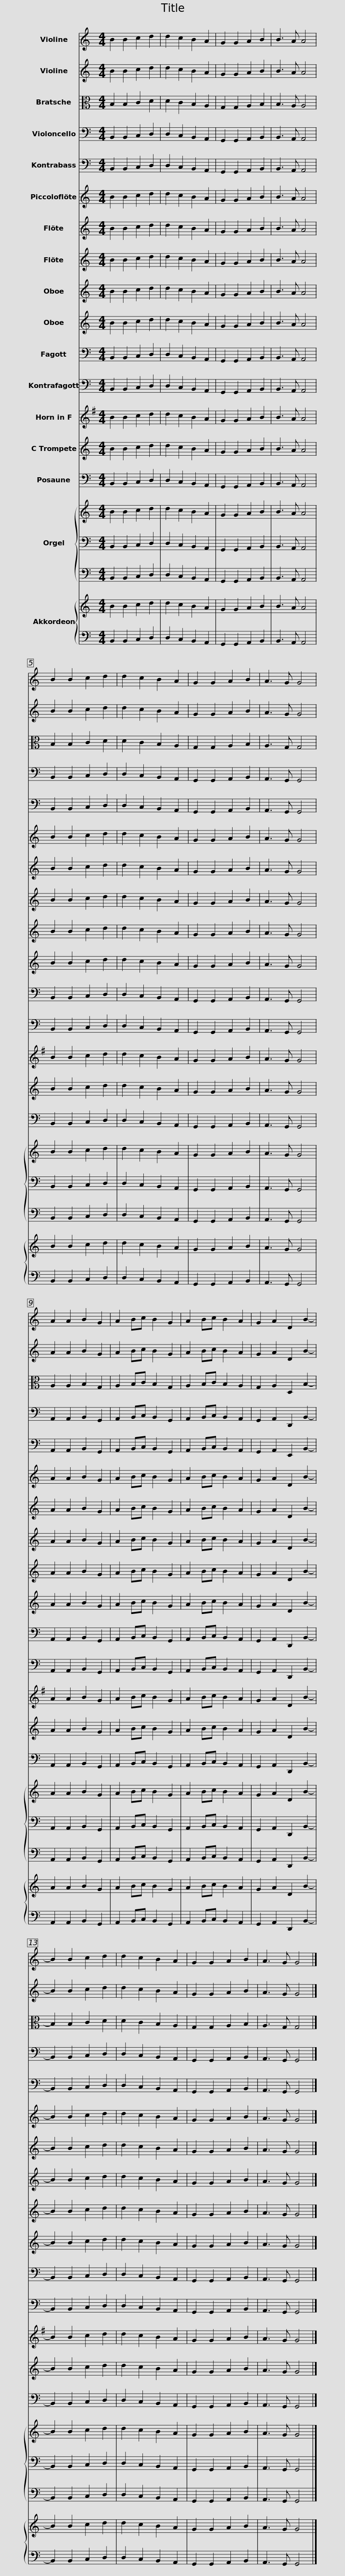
X:1
%%score 1 2 3 4 5 6 7 8 9 10 11 12 13 14 15 { 16 | 17 | 18 } { 19 | 20 }
L:1/8
M:4/4
I:linebreak $
K:C
V:1 treble
V:2 treble
V:3 alto
V:4 bass
V:5 bass transpose=-12
V:6 treble transpose=12
V:7 treble
V:8 treble
V:9 treble
V:10 treble
V:11 bass
V:12 bass transpose=-12
V:13 treble transpose=-7
V:14 treble
V:15 bass
V:16 treble
V:17 bass
V:18 bass
V:19 treble
V:20 bass
V:1
 B2 B2 c2 d2 | d2 c2 B2 A2 | G2 G2 A2 B2 | B3 A A4 | B2 B2 c2 d2 | %5
 d2 c2 B2 A2 | G2 G2 A2 B2 | A3 G G4 |$ A2 A2 B2 G2 | A2 Bc B2 G2 | %10
 A2 Bc B2 A2 | G2 A2 D2 B2- | B2 B2 c2 d2 | d2 c2 B2 A2 | G2 G2 A2 B2 | %15
 A3 G G4 |] %16
V:2
 B2 B2 c2 d2 | d2 c2 B2 A2 | G2 G2 A2 B2 | B3 A A4 | B2 B2 c2 d2 | %5
 d2 c2 B2 A2 | G2 G2 A2 B2 | A3 G G4 |$ A2 A2 B2 G2 | A2 Bc B2 G2 | %10
 A2 Bc B2 A2 | G2 A2 D2 B2- | B2 B2 c2 d2 | d2 c2 B2 A2 | G2 G2 A2 B2 | %15
 A3 G G4 |] %16
V:3
 B,2 B,2 C2 D2 | D2 C2 B,2 A,2 | G,2 G,2 A,2 B,2 | B,3 A, A,4 | B,2 B,2 C2 D2 | %5
 D2 C2 B,2 A,2 | G,2 G,2 A,2 B,2 | A,3 G, G,4 |$ A,2 A,2 B,2 G,2 | A,2 B,C B,2 G,2 | %10
 A,2 B,C B,2 A,2 | G,2 A,2 D,2 B,2- | B,2 B,2 C2 D2 | D2 C2 B,2 A,2 | G,2 G,2 A,2 B,2 | %15
 A,3 G, G,4 |] %16
V:4
 B,,2 B,,2 C,2 D,2 | D,2 C,2 B,,2 A,,2 | G,,2 G,,2 A,,2 B,,2 | B,,3 A,, A,,4 | B,,2 B,,2 C,2 D,2 | %5
 D,2 C,2 B,,2 A,,2 | G,,2 G,,2 A,,2 B,,2 | A,,3 G,, G,,4 |$ A,,2 A,,2 B,,2 G,,2 | A,,2 B,,C, B,,2 G,,2 | %10
 A,,2 B,,C, B,,2 A,,2 | G,,2 A,,2 D,,2 B,,2- | B,,2 B,,2 C,2 D,2 | D,2 C,2 B,,2 A,,2 | G,,2 G,,2 A,,2 B,,2 | %15
 A,,3 G,, G,,4 |] %16
V:5
 B,,2 B,,2 C,2 D,2 | D,2 C,2 B,,2 A,,2 | G,,2 G,,2 A,,2 B,,2 | B,,3 A,, A,,4 | B,,2 B,,2 C,2 D,2 | %5
 D,2 C,2 B,,2 A,,2 | G,,2 G,,2 A,,2 B,,2 | A,,3 G,, G,,4 |$ A,,2 A,,2 B,,2 G,,2 | A,,2 B,,C, B,,2 G,,2 | %10
 A,,2 B,,C, B,,2 A,,2 | G,,2 A,,2 E,,2 B,,2- | B,,2 B,,2 C,2 D,2 | D,2 C,2 B,,2 A,,2 | G,,2 G,,2 A,,2 B,,2 | %15
 A,,3 G,, G,,4 |] %16
V:6
 B2 B2 c2 d2 | d2 c2 B2 A2 | G2 G2 A2 B2 | B3 A A4 | B2 B2 c2 d2 | %5
 d2 c2 B2 A2 | G2 G2 A2 B2 | A3 G G4 |$ A2 A2 B2 G2 | A2 Bc B2 G2 | %10
 A2 Bc B2 A2 | G2 A2 D2 B2- | B2 B2 c2 d2 | d2 c2 B2 A2 | G2 G2 A2 B2 | %15
 A3 G G4 |] %16
V:7
 B2 B2 c2 d2 | d2 c2 B2 A2 | G2 G2 A2 B2 | B3 A A4 | B2 B2 c2 d2 | %5
 d2 c2 B2 A2 | G2 G2 A2 B2 | A3 G G4 |$ A2 A2 B2 G2 | A2 Bc B2 G2 | %10
 A2 Bc B2 A2 | G2 A2 D2 B2- | B2 B2 c2 d2 | d2 c2 B2 A2 | G2 G2 A2 B2 | %15
 A3 G G4 |] %16
V:8
 B2 B2 c2 d2 | d2 c2 B2 A2 | G2 G2 A2 B2 | B3 A A4 | B2 B2 c2 d2 | %5
 d2 c2 B2 A2 | G2 G2 A2 B2 | A3 G G4 |$ A2 A2 B2 G2 | A2 Bc B2 G2 | %10
 A2 Bc B2 A2 | G2 A2 D2 B2- | B2 B2 c2 d2 | d2 c2 B2 A2 | G2 G2 A2 B2 | %15
 A3 G G4 |] %16
V:9
 B2 B2 c2 d2 | d2 c2 B2 A2 | G2 G2 A2 B2 | B3 A A4 | B2 B2 c2 d2 | %5
 d2 c2 B2 A2 | G2 G2 A2 B2 | A3 G G4 |$ A2 A2 B2 G2 | A2 Bc B2 G2 | %10
 A2 Bc B2 A2 | G2 A2 D2 B2- | B2 B2 c2 d2 | d2 c2 B2 A2 | G2 G2 A2 B2 | %15
 A3 G G4 |] %16
V:10
 B2 B2 c2 d2 | d2 c2 B2 A2 | G2 G2 A2 B2 | B3 A A4 | B2 B2 c2 d2 | %5
 d2 c2 B2 A2 | G2 G2 A2 B2 | A3 G G4 |$ A2 A2 B2 G2 | A2 Bc B2 G2 | %10
 A2 Bc B2 A2 | G2 A2 D2 B2- | B2 B2 c2 d2 | d2 c2 B2 A2 | G2 G2 A2 B2 | %15
 A3 G G4 |] %16
V:11
 B,,2 B,,2 C,2 D,2 | D,2 C,2 B,,2 A,,2 | G,,2 G,,2 A,,2 B,,2 | B,,3 A,, A,,4 | B,,2 B,,2 C,2 D,2 | %5
 D,2 C,2 B,,2 A,,2 | G,,2 G,,2 A,,2 B,,2 | A,,3 G,, G,,4 |$ A,,2 A,,2 B,,2 G,,2 | A,,2 B,,C, B,,2 G,,2 | %10
 A,,2 B,,C, B,,2 A,,2 | G,,2 A,,2 D,,2 B,,2- | B,,2 B,,2 C,2 D,2 | D,2 C,2 B,,2 A,,2 | G,,2 G,,2 A,,2 B,,2 | %15
 A,,3 G,, G,,4 |] %16
V:12
 B,,2 B,,2 C,2 D,2 | D,2 C,2 B,,2 A,,2 | G,,2 G,,2 A,,2 B,,2 | B,,3 A,, A,,4 | B,,2 B,,2 C,2 D,2 | %5
 D,2 C,2 B,,2 A,,2 | G,,2 G,,2 A,,2 B,,2 | A,,3 G,, G,,4 |$ A,,2 A,,2 B,,2 G,,2 | A,,2 B,,C, B,,2 G,,2 | %10
 A,,2 B,,C, B,,2 A,,2 | G,,2 A,,2 D,,2 B,,2- | B,,2 B,,2 C,2 D,2 | D,2 C,2 B,,2 A,,2 | G,,2 G,,2 A,,2 B,,2 | %15
 A,,3 G,, G,,4 |] %16
V:13
[K:G] B2 B2 c2 d2 | d2 c2 B2 A2 | G2 G2 A2 B2 | B3 A A4 | B2 B2 c2 d2 | %5
 d2 c2 B2 A2 | G2 G2 A2 B2 | A3 G G4 |$ A2 A2 B2 G2 | A2 Bc B2 G2 | %10
 A2 Bc B2 A2 | G2 A2 D2 B2- | B2 B2 c2 d2 | d2 c2 B2 A2 | G2 G2 A2 B2 | %15
 A3 G G4 |] %16
V:14
 B2 B2 c2 d2 | d2 c2 B2 A2 | G2 G2 A2 B2 | B3 A A4 | B2 B2 c2 d2 | %5
 d2 c2 B2 A2 | G2 G2 A2 B2 | A3 G G4 |$ A2 A2 B2 G2 | A2 Bc B2 G2 | %10
 A2 Bc B2 A2 | G2 A2 D2 B2- | B2 B2 c2 d2 | d2 c2 B2 A2 | G2 G2 A2 B2 | %15
 A3 G G4 |] %16
V:15
 B,,2 B,,2 C,2 D,2 | D,2 C,2 B,,2 A,,2 | G,,2 G,,2 A,,2 B,,2 | B,,3 A,, A,,4 | B,,2 B,,2 C,2 D,2 | %5
 D,2 C,2 B,,2 A,,2 | G,,2 G,,2 A,,2 B,,2 | A,,3 G,, G,,4 |$ A,,2 A,,2 B,,2 G,,2 | A,,2 B,,C, B,,2 G,,2 | %10
 A,,2 B,,C, B,,2 A,,2 | G,,2 A,,2 D,,2 B,,2- | B,,2 B,,2 C,2 D,2 | D,2 C,2 B,,2 A,,2 | G,,2 G,,2 A,,2 B,,2 | %15
 A,,3 G,, G,,4 |] %16
V:16
 B2 B2 c2 d2 | d2 c2 B2 A2 | G2 G2 A2 B2 | B3 A A4 | B2 B2 c2 d2 | %5
 d2 c2 B2 A2 | G2 G2 A2 B2 | A3 G G4 |$ A2 A2 B2 G2 | A2 Bc B2 G2 | %10
 A2 Bc B2 A2 | G2 A2 D2 B2- | B2 B2 c2 d2 | d2 c2 B2 A2 | G2 G2 A2 B2 | %15
 A3 G G4 |] %16
V:17
 B,,2 B,,2 C,2 D,2 | D,2 C,2 B,,2 A,,2 | G,,2 G,,2 A,,2 B,,2 | B,,3 A,, A,,4 | B,,2 B,,2 C,2 D,2 | %5
 D,2 C,2 B,,2 A,,2 | G,,2 G,,2 A,,2 B,,2 | A,,3 G,, G,,4 |$ A,,2 A,,2 B,,2 G,,2 | A,,2 B,,C, B,,2 G,,2 | %10
 A,,2 B,,C, B,,2 A,,2 | G,,2 A,,2 D,,2 B,,2- | B,,2 B,,2 C,2 D,2 | D,2 C,2 B,,2 A,,2 | G,,2 G,,2 A,,2 B,,2 | %15
 A,,3 G,, G,,4 |] %16
V:18
 B,,2 B,,2 C,2 D,2 | D,2 C,2 B,,2 A,,2 | G,,2 G,,2 A,,2 B,,2 | B,,3 A,, A,,4 | B,,2 B,,2 C,2 D,2 | %5
 D,2 C,2 B,,2 A,,2 | G,,2 G,,2 A,,2 B,,2 | A,,3 G,, G,,4 |$ A,,2 A,,2 B,,2 G,,2 | A,,2 B,,C, B,,2 G,,2 | %10
 A,,2 B,,C, B,,2 A,,2 | G,,2 A,,2 D,,2 B,,2- | B,,2 B,,2 C,2 D,2 | D,2 C,2 B,,2 A,,2 | G,,2 G,,2 A,,2 B,,2 | %15
 A,,3 G,, G,,4 |] %16
V:19
 B2 B2 c2 d2 | d2 c2 B2 A2 | G2 G2 A2 B2 | B3 A A4 | B2 B2 c2 d2 | %5
 d2 c2 B2 A2 | G2 G2 A2 B2 | A3 G G4 |$ A2 A2 B2 G2 | A2 Bc B2 G2 | %10
 A2 Bc B2 A2 | G2 A2 D2 B2- | B2 B2 c2 d2 | d2 c2 B2 A2 | G2 G2 A2 B2 | %15
 A3 G G4 |] %16
V:20
 B,,2 B,,2 C,2 D,2 | D,2 C,2 B,,2 A,,2 | G,,2 G,,2 A,,2 B,,2 | B,,3 A,, A,,4 | B,,2 B,,2 C,2 D,2 | %5
 D,2 C,2 B,,2 A,,2 | G,,2 G,,2 A,,2 B,,2 | A,,3 G,, G,,4 |$ A,,2 A,,2 B,,2 G,,2 | A,,2 B,,C, B,,2 G,,2 | %10
 A,,2 B,,C, B,,2 A,,2 | G,,2 A,,2 D,,2 B,,2- | B,,2 B,,2 C,2 D,2 | D,2 C,2 B,,2 A,,2 | G,,2 G,,2 A,,2 B,,2 | %15
 A,,3 G,, G,,4 |] %16
